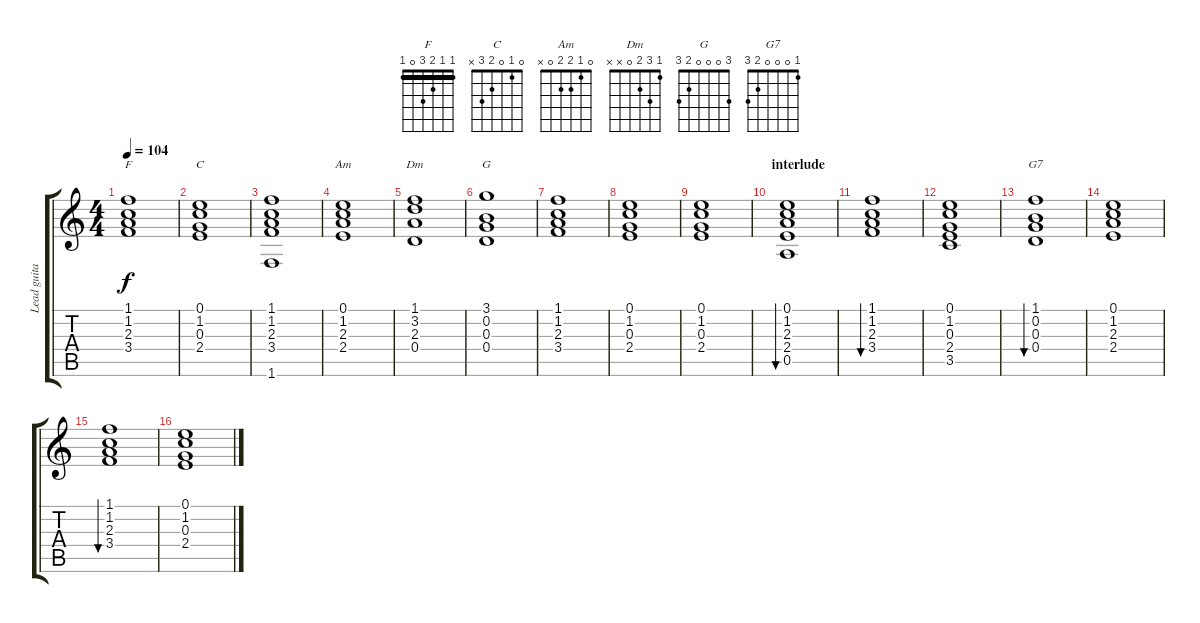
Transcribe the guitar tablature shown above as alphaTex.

\track ("Lead guitar" "Lead guita") {instrument electricguitarclean}
\staff {score tabs}
\tuning (E4 B3 G3 D3 A2 E2) {hide}
\chord ("F" 1 1 2 3 0 1) {barre 1}
\chord ("C" 0 1 0 2 3 x)
\chord ("Am" 0 1 2 2 0 x)
\chord ("Dm" 1 3 2 0 x x)
\chord ("G" 3 0 0 0 2 3)
\chord ("G7" 1 0 0 0 2 3)
\ts (4 4)
\tempo 104
\clef g2
\ks c
(1.1 1.2 2.3 3.4).1{ch "F" dy f} |
(0.1 1.2 0.3 2.4).1{ch "C"} |
(1.1 1.2 2.3 3.4 1.6).1 |
(0.1 1.2 2.3 2.4).1{ch "Am"} |
(1.1 3.2 2.3 0.4).1{ch "Dm"} |
(3.1 0.2 0.3 0.4).1{ch "G"} |
(1.1 1.2 2.3 3.4).1 |
(0.1 1.2 0.3 2.4).1 |
(0.1 1.2 0.3 2.4).1 |
\section ("" "interlude")
(0.1 1.2 2.3 2.4 0.5).1{bu 60 volume 10 instrument distortionguitar} |
(1.1 1.2 2.3 3.4).1{bu 60} |
(0.1 1.2 0.3 2.4 3.5).1 |
(1.1 0.2 0.3 0.4).1{bu 60 ch "G7"} |
(0.1 1.2 2.3 2.4).1 |
(1.1 1.2 2.3 3.4).1{bu 60} |
(0.1 1.2 0.3 2.4).1
